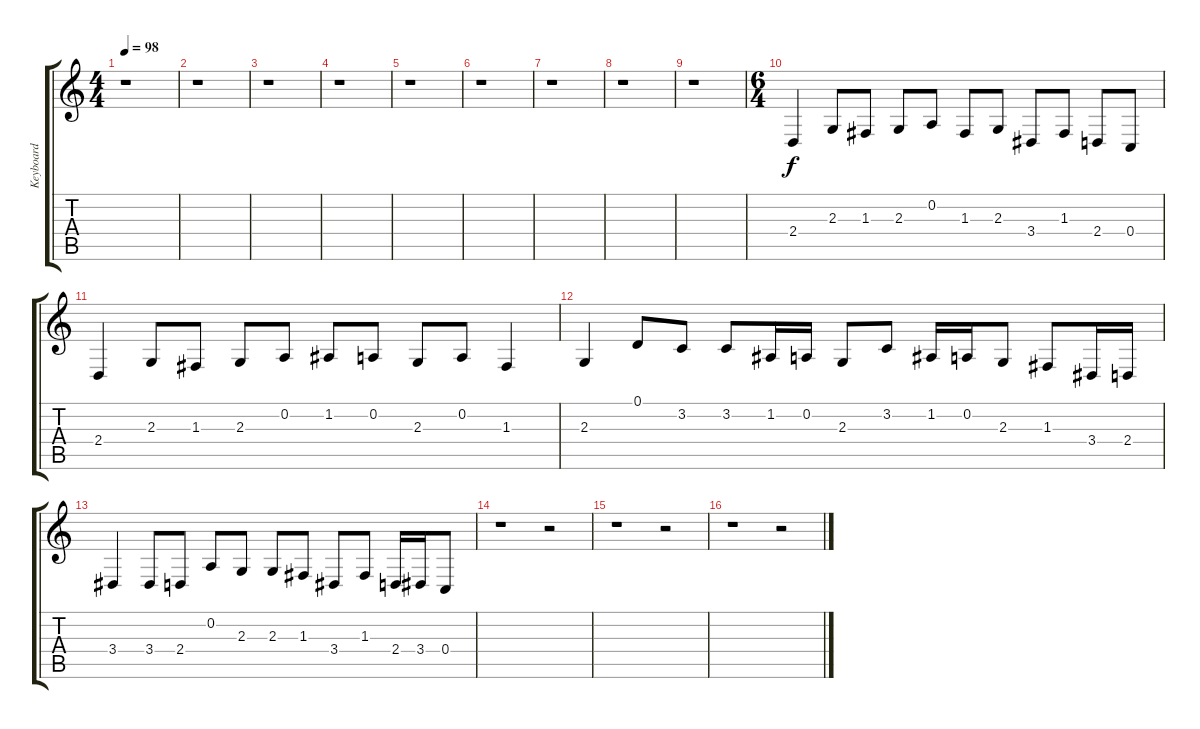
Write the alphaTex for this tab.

\track ("Keyboard" "Keyboard") {instrument stringensemble1}
\staff {score tabs}
\tuning (D4 A3 F3 C3 G2 D2) {hide}
\ts (4 4)
\tempo 98
\clef g2
\ks c
r.1{dy f} |
r.1 |
r.1 |
r.1 |
r.1 |
r.1 |
r.1 |
r.1 |
r.1 |
\ts (6 4)
2.4.4 2.3.8 1.3.8 2.3.8 0.2.8 1.3.8 2.3.8 3.4.8 1.3.8 2.4.8 0.4.8 |
2.4.4 2.3.8 1.3.8 2.3.8 0.2.8 1.2.8 0.2.8 2.3.8 0.2.8 1.3.4 |
2.3.4 0.1.8 3.2.8 3.2.8 1.2.16 0.2.16 2.3.8 3.2.8 1.2.16 0.2.16 2.3.8 1.3.8 3.4.16 2.4.16 |
3.4.4 3.4.8 2.4.8 0.2.8 2.3.8 2.3.8 1.3.8 3.4.8 1.3.8 2.4.16 3.4.16 0.4.8 |
r.1 r.2 |
r.1 r.2 |
r.1 r.2
